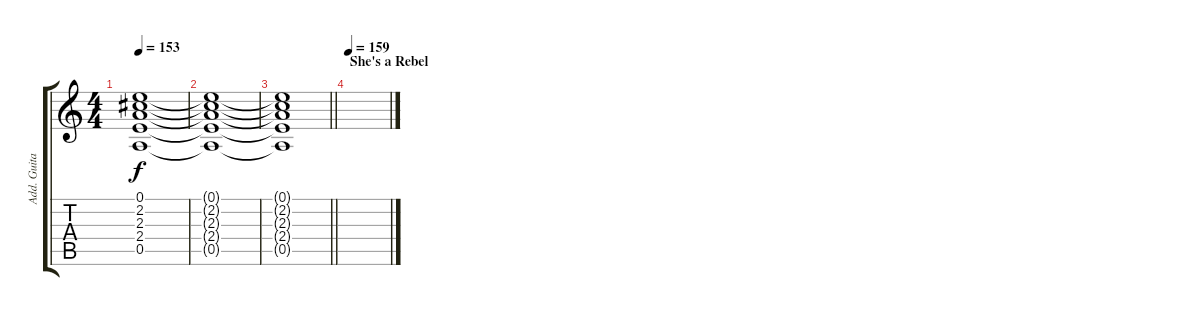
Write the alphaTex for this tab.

\track ("Add. Guitar 2" "Add. Guita") {instrument distortionguitar}
\staff {score tabs}
\tuning (E4 B3 G3 D3 A2 E2) {hide}
\ts (4 4)
\tempo 153
\clef g2
\ks c
(0.1{t} 2.2{t} 2.3{t} 2.4{t} 0.5{t}).1{dy f} |
(0.1{t} 2.2{t} 2.3{t} 2.4{t} 0.5{t}).1 |
\barLineRight lightlight
(0.1{t} 2.2{t} 2.3{t} 2.4{t} 0.5{t}).1 |
\section ("" "She's a Rebel")
\tempo 159
